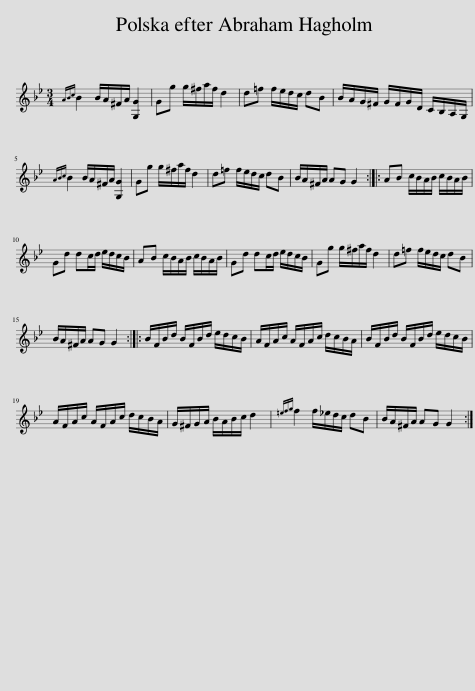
X:1
L:1/8
M:3/4
I:linebreak $
K:Gmin
V:1 treble
V:1
{ABc} B2 B/A/^F/A/ [G,G]2 | Gg g/^f/a/f/ d2 | d=f f/e/d/c/ dB | B/A/G/^F/ G/F/G/D/ C/B,/A,/G,/ |${ABc} B2 B/A/^F/A/ [G,G]2 | %5
 Gg g/^f/a/f/ d2 | d=f f/e/d/c/ dB | B/A/^F/A/ AG G2 :: AB c/B/A/B/ c/B/A/B/ |$ Gd dc/d/ e/d/c/B/ | %10
 AB c/B/A/B/ c/B/A/B/ | Gd dc/d/ e/d/c/B/ | Gg g/^f/a/f/ d2 | d=f f/e/d/c/ dB |$ B/A/^F/A/ AG G2 :: %15
 B/F/B/d/ B/F/B/d/ e/d/c/B/ | A/F/A/c/ A/F/A/c/ d/c/B/A/ | B/F/B/d/ B/F/B/d/ e/d/c/B/ |$ A/F/A/c/ A/F/A/c/ d/c/B/A/ | G/^F/G/A/ B/A/B/c/ d2 | %20
{=efg} f2 f/_e/d/c/ dB | B/A/^F/A/ AG G2 :| %22
